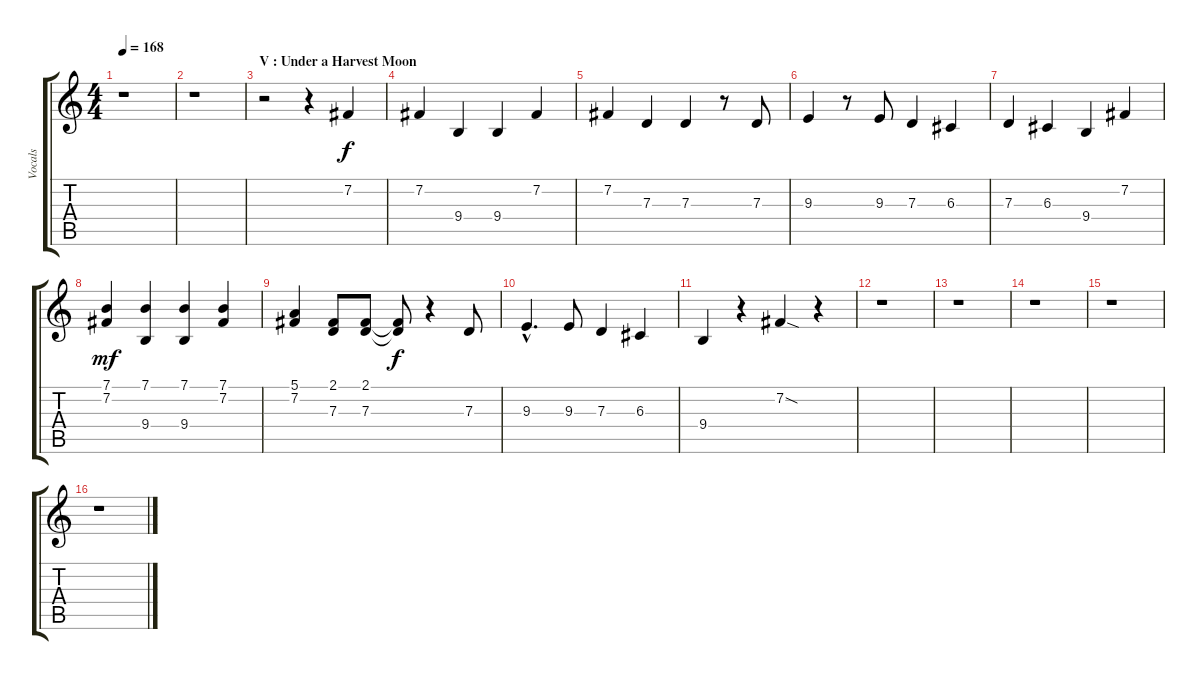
\track ("Vocals" "Vocals") {instrument lead2sawtooth}
\staff {score tabs}
\tuning (E4 B3 G3 D3 A2 E2) {hide}
\ts (4 4)
\tempo 168
\clef g2
\ks c
r.1{dy f} |
r.1 |
\section ("" "V : Under a Harvest Moon")
r.2 r.4 7.2.4 |
7.2.4 9.4.4 9.4.4 7.2.4 |
7.2.4 7.3.4 7.3.4 r.8 7.3.8 |
9.3.4 r.8 9.3.8 7.3.4 6.3.4 |
7.3.4 6.3.4 9.4.4 7.2.4 |
(7.1 7.2).4{dy mf} (7.1 9.4).4 (7.1 9.4).4 (7.1 7.2).4 |
(5.1 7.2).4 (2.1 7.3).8 (2.1 7.3).8 (2.1{t} 7.3{t}).8{dy f} r.4 7.3.8 |
9.3{hac}.4{d} 9.3.8 7.3.4 6.3.4 |
9.4.4 r.4 7.2{sod}.4 r.4 |
\section ("" "")
r.1 |
r.1 |
r.1 |
r.1 |
r.1
